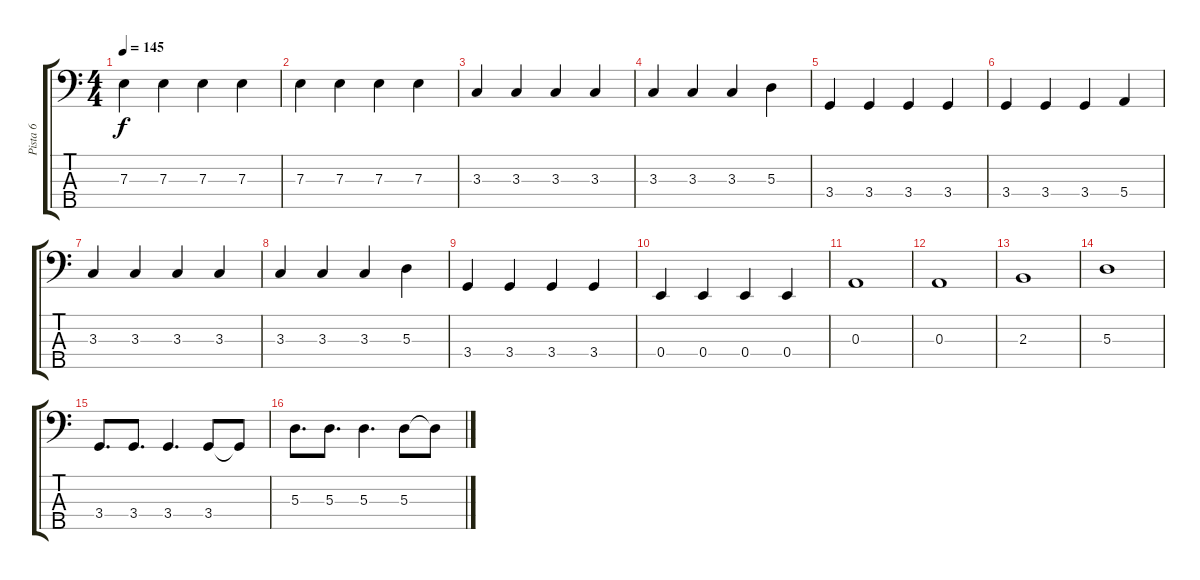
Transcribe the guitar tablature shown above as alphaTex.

\track ("Pista 6" "Pista 6") {instrument electricbassfinger}
\staff {score tabs}
\tuning (G2 D2 A1 E1 B0) {hide}
\ts (4 4)
\tempo 145
\clef f4
\ks c
7.3.4{dy f} 7.3.4 7.3.4 7.3.4 |
7.3.4 7.3.4 7.3.4 7.3.4 |
3.3.4 3.3.4 3.3.4 3.3.4 |
3.3.4 3.3.4 3.3.4 5.3.4 |
3.4.4 3.4.4 3.4.4 3.4.4 |
3.4.4 3.4.4 3.4.4 5.4.4 |
3.3.4 3.3.4 3.3.4 3.3.4 |
3.3.4 3.3.4 3.3.4 5.3.4 |
3.4.4 3.4.4 3.4.4 3.4.4 |
0.4.4 0.4.4 0.4.4 0.4.4 |
0.3.1 |
0.3.1 |
2.3.1 |
5.3.1 |
3.4.8{d} 3.4.8{d} 3.4.4{d} 3.4.8 3.4{t}.8 |
5.3.8{d} 5.3.8{d} 5.3.4{d} 5.3.8 5.3{t}.8
